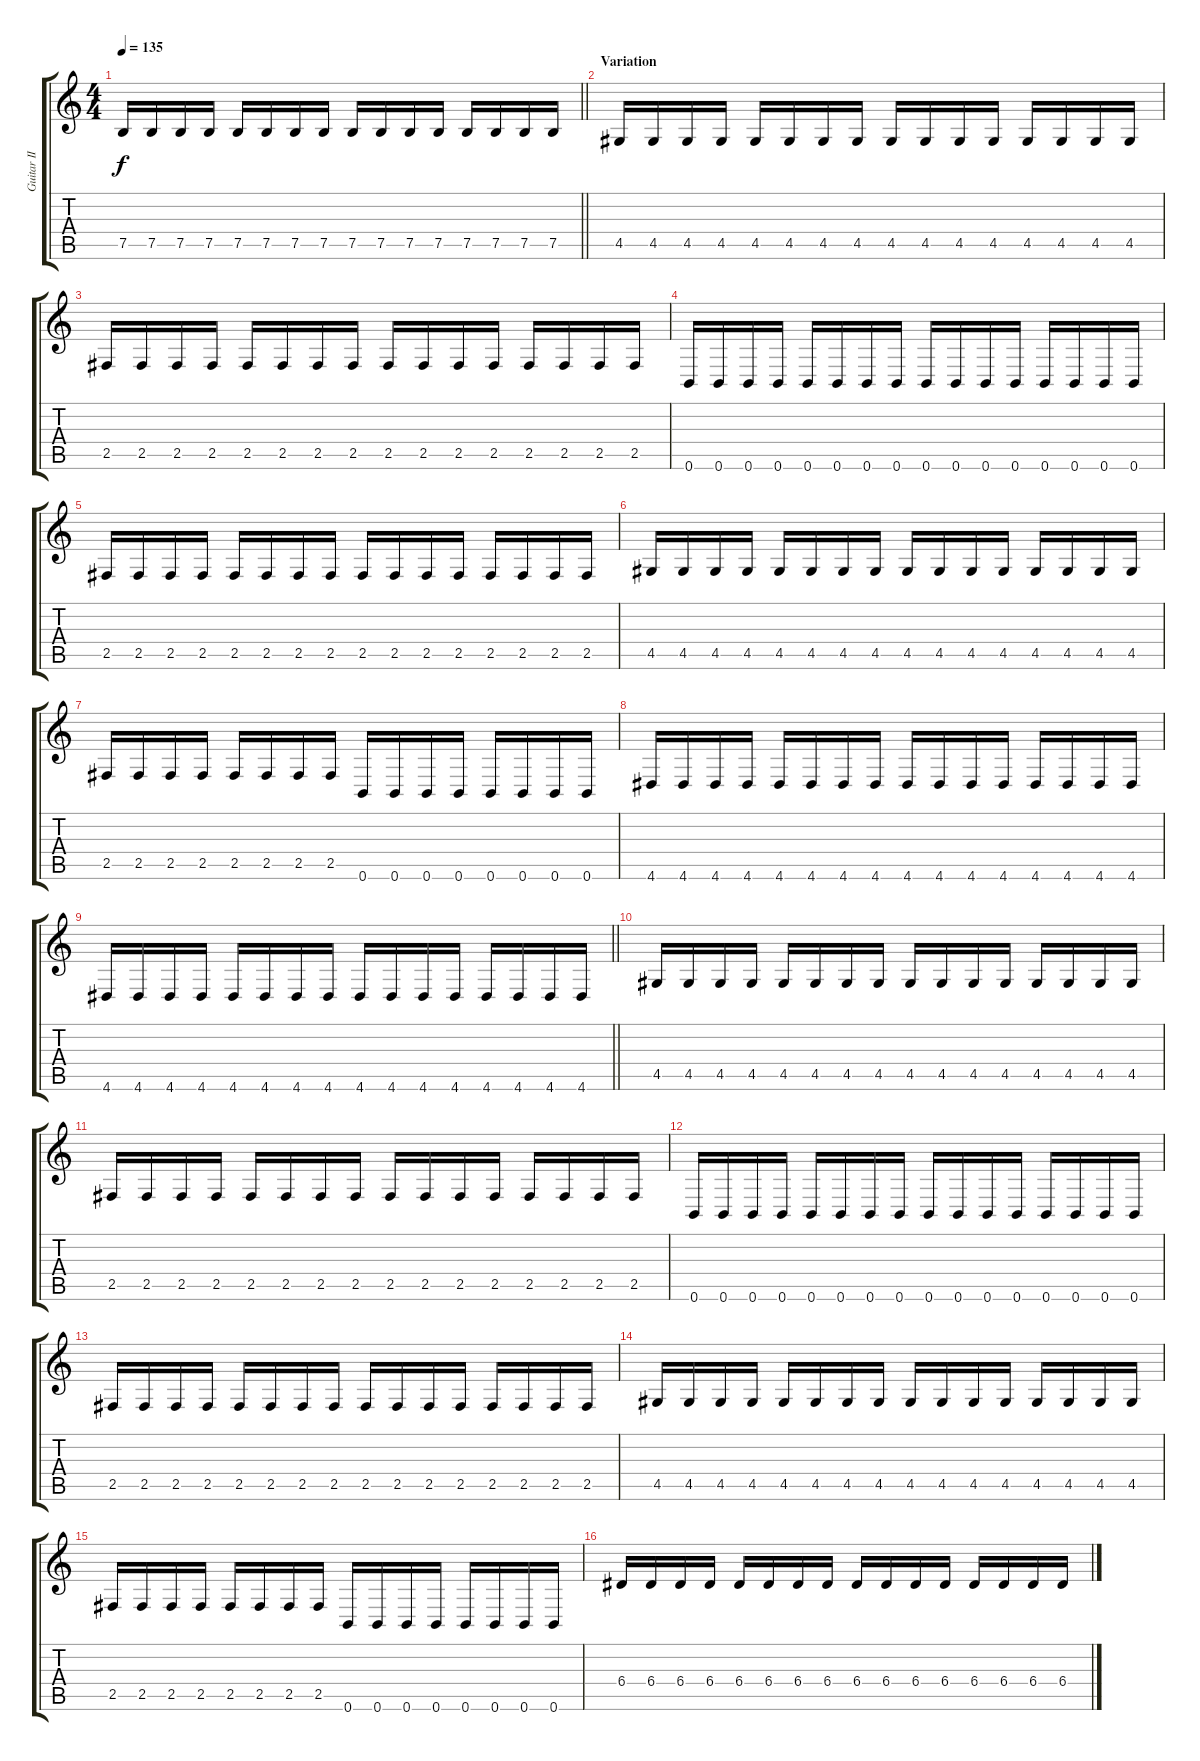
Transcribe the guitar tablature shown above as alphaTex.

\track ("Guitar II" "Guitar II") {instrument distortionguitar}
\staff {score tabs}
\tuning (B3 Gb3 D3 A2 E2 B1) {hide}
\ts (4 4)
\tempo 135
\clef g2
\barLineRight lightlight
\ks c
7.5.16{dy f} 7.5.16 7.5.16 7.5.16 7.5.16 7.5.16 7.5.16 7.5.16 7.5.16 7.5.16 7.5.16 7.5.16 7.5.16 7.5.16 7.5.16 7.5.16 |
\section ("" "Variation")
4.5.16 4.5.16 4.5.16 4.5.16 4.5.16 4.5.16 4.5.16 4.5.16 4.5.16 4.5.16 4.5.16 4.5.16 4.5.16 4.5.16 4.5.16 4.5.16 |
2.5.16 2.5.16 2.5.16 2.5.16 2.5.16 2.5.16 2.5.16 2.5.16 2.5.16 2.5.16 2.5.16 2.5.16 2.5.16 2.5.16 2.5.16 2.5.16 |
0.6.16 0.6.16 0.6.16 0.6.16 0.6.16 0.6.16 0.6.16 0.6.16 0.6.16 0.6.16 0.6.16 0.6.16 0.6.16 0.6.16 0.6.16 0.6.16 |
2.5.16 2.5.16 2.5.16 2.5.16 2.5.16 2.5.16 2.5.16 2.5.16 2.5.16 2.5.16 2.5.16 2.5.16 2.5.16 2.5.16 2.5.16 2.5.16 |
4.5.16 4.5.16 4.5.16 4.5.16 4.5.16 4.5.16 4.5.16 4.5.16 4.5.16 4.5.16 4.5.16 4.5.16 4.5.16 4.5.16 4.5.16 4.5.16 |
2.5.16 2.5.16 2.5.16 2.5.16 2.5.16 2.5.16 2.5.16 2.5.16 0.6.16 0.6.16 0.6.16 0.6.16 0.6.16 0.6.16 0.6.16 0.6.16 |
4.6.16 4.6.16 4.6.16 4.6.16 4.6.16 4.6.16 4.6.16 4.6.16 4.6.16 4.6.16 4.6.16 4.6.16 4.6.16 4.6.16 4.6.16 4.6.16 |
\barLineRight lightlight
4.6.16 4.6.16 4.6.16 4.6.16 4.6.16 4.6.16 4.6.16 4.6.16 4.6.16 4.6.16 4.6.16 4.6.16 4.6.16 4.6.16 4.6.16 4.6.16 |
\section ("" "")
4.5.16 4.5.16 4.5.16 4.5.16 4.5.16 4.5.16 4.5.16 4.5.16 4.5.16 4.5.16 4.5.16 4.5.16 4.5.16 4.5.16 4.5.16 4.5.16 |
2.5.16 2.5.16 2.5.16 2.5.16 2.5.16 2.5.16 2.5.16 2.5.16 2.5.16 2.5.16 2.5.16 2.5.16 2.5.16 2.5.16 2.5.16 2.5.16 |
0.6.16 0.6.16 0.6.16 0.6.16 0.6.16 0.6.16 0.6.16 0.6.16 0.6.16 0.6.16 0.6.16 0.6.16 0.6.16 0.6.16 0.6.16 0.6.16 |
2.5.16 2.5.16 2.5.16 2.5.16 2.5.16 2.5.16 2.5.16 2.5.16 2.5.16 2.5.16 2.5.16 2.5.16 2.5.16 2.5.16 2.5.16 2.5.16 |
4.5.16 4.5.16 4.5.16 4.5.16 4.5.16 4.5.16 4.5.16 4.5.16 4.5.16 4.5.16 4.5.16 4.5.16 4.5.16 4.5.16 4.5.16 4.5.16 |
2.5.16 2.5.16 2.5.16 2.5.16 2.5.16 2.5.16 2.5.16 2.5.16 0.6.16 0.6.16 0.6.16 0.6.16 0.6.16 0.6.16 0.6.16 0.6.16 |
6.4.16 6.4.16 6.4.16 6.4.16 6.4.16 6.4.16 6.4.16 6.4.16 6.4.16 6.4.16 6.4.16 6.4.16 6.4.16 6.4.16 6.4.16 6.4.16
